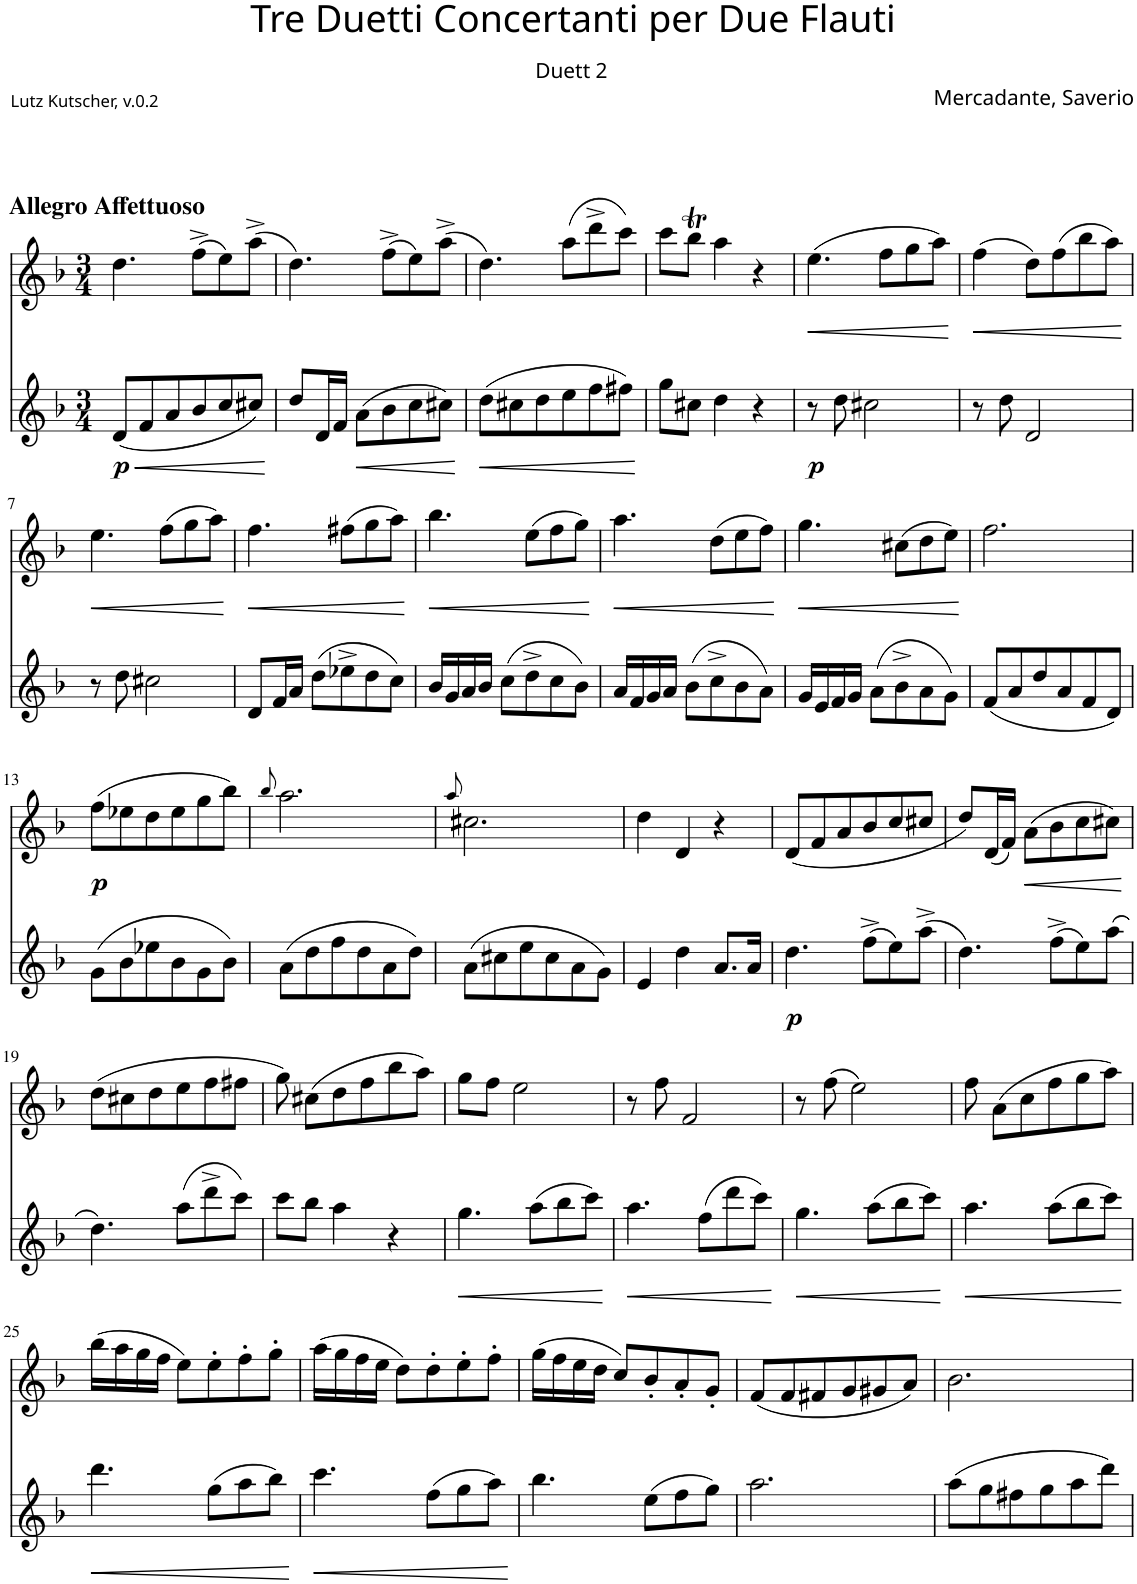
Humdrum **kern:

**kern	**dynam	**kern	**dynam
*part2	*part2	*part1	*part1
*staff2	*staff2	*staff1	*staff1
*I"Flöte	*	*I"Flöte	*
*I'Fl	*	*I'Fl	*
*clefG2	*	*clefG2	*
*k[b-]	*	*k[b-]	*
*M3/4	*	*M3/4	*
=1	=1	=1	=1
!	!	!LO:TX:a:B:t=Allegro Affettuoso	!
!	!LO:HP:b	!	!
!	!LO:DY:n=1:b	!	!
(8d/L	< p	4.dd\	.
8f/	.	.	.
8a/	.	.	.
8b-/	.	(8ff^\L	.
8cc/	.	8ee\)	.
8cc#X/J)	.	(8aa^\J	.
.	[	.	.
=2	=2	=2	=2
8dd/L	.	4.dd\)	.
16d/L	.	.	.
16f/JJ	.	.	.
!	!LO:HP:b	!	!
(8a\L	<	.	.
8b-\	.	(8ff^\L	.
8cc\	.	8ee\)	.
8cc#X\J)	.	(8aa^\J	.
.	[	.	.
=3	=3	=3	=3
!	!LO:HP:b	!	!
(8dd\L	<	4.dd\)	.
8cc#X\	.	.	.
8dd\	.	.	.
8ee\	.	(8aa\L	.
8ff\	.	8ddd^\	.
8ff#X\J)	.	8ccc\J)	.
.	[	.	.
=4	=4	=4	=4
8gg\L	.	8ccc\L	.
8cc#X\J	.	8bb-T\J	.
4dd\	.	4aa\	.
4r	.	4r	.
=5	=5	=5	=5
!	!LO:DY:b	!	!LO:HP:b
8r	p	(4.ee\	<
8dd\	.	.	.
2cc#X\	.	.	.
.	.	8ff\L	.
.	.	8gg\	.
.	.	8aa\J)	.
.	.	.	[
=6	=6	=6	=6
!	!	!	!LO:HP:b
8r	.	(4ff\	<
8dd\	.	.	.
2d/	.	8dd\L)	.
.	.	(8ff\	.
.	.	8bb-\	.
.	.	8aa\J)	.
.	.	.	[
!!LO:LB:g=z
=7	=7	=7	=7
!	!	!	!LO:HP:b
8r	.	4.ee\	<
8dd\	.	.	.
2cc#X\	.	.	.
.	.	(8ff\L	.
.	.	8gg\	.
.	.	8aa\J)	.
.	.	.	[
=8	=8	=8	=8
!	!	!	!LO:HP:b
8d/L	.	4.ff\	<
16f/L	.	.	.
16a/JJ	.	.	.
(8dd\L	.	.	.
8ee-X^\	.	(8ff#X\L	.
8dd\	.	8gg\	.
8cc\J)	.	8aa\J)	.
.	.	.	[
=9	=9	=9	=9
!	!	!	!LO:HP:b
16b-/LL	.	4.bb-\	<
16g/	.	.	.
16a/	.	.	.
16b-/JJ	.	.	.
(8cc\L	.	.	.
8dd^\	.	(8ee\L	.
8cc\	.	8ff\	.
8b-\J)	.	8gg\J)	.
.	.	.	[
=10	=10	=10	=10
!	!	!	!LO:HP:b
16a/LL	.	4.aa\	<
16f/	.	.	.
16g/	.	.	.
16a/JJ	.	.	.
(8b-\L	.	.	.
8cc^\	.	(8dd\L	.
8b-\	.	8ee\	.
8a\J)	.	8ff\J)	.
.	.	.	[
=11	=11	=11	=11
!	!	!	!LO:HP:b
16g/LL	.	4.gg\	<
16e/	.	.	.
16f/	.	.	.
16g/JJ	.	.	.
(8a\L	.	.	.
8b-^\	.	(8cc#X\L	.
8a\	.	8dd\	.
8g\J)	.	8ee\J)	.
.	.	.	[
=12	=12	=12	=12
(8f/L	.	2.ff\	.
8a/	.	.	.
8dd/	.	.	.
8a/	.	.	.
8f/	.	.	.
8d/J)	.	.	.
!!LO:LB:g=z
=13	=13	=13	=13
!	!	!	!LO:DY:b
(8g\L	.	(8ff\L	p
8b-\	.	8ee-X\	.
8ee-X\	.	8dd\	.
8b-\	.	8ee-\	.
8g\	.	8gg\	.
8b-\J)	.	8bb-\J)	.
=14	=14	=14	=14
.	.	8qbb-/	.
(8a\L	.	2.aa\	.
8dd\	.	.	.
8ff\	.	.	.
8dd\	.	.	.
8a\	.	.	.
8dd\J)	.	.	.
=15	=15	=15	=15
.	.	8qaa/	.
(8a\L	.	2.cc#X\	.
8cc#X\	.	.	.
8ee\	.	.	.
8cc#\	.	.	.
8a\	.	.	.
8g\J)	.	.	.
=16	=16	=16	=16
4e/	.	4dd\	.
4dd\	.	4d/	.
8.a/L	.	4r	.
16a/Jk	.	.	.
=17	=17	=17	=17
!	!LO:DY:b	!	!
4.dd\	p	(8d/L	.
.	.	8f/	.
.	.	8a/	.
(8ff^\L	.	8b-/	.
8ee\)	.	8cc/	.
(8aa^\J	.	8cc#X/J	.
=18	=18	=18	=18
4.dd\)	.	8dd/L)	.
.	.	(16d/L	.
.	.	16f/JJ)	.
!	!	!	!LO:HP:b
.	.	(8a\L	<
(8ff^\L	.	8b-\	.
8ee\)	.	8cc\	.
(8aa\J	.	8cc#X\J)	.
.	.	.	[
!!LO:LB:g=z
=19	=19	=19	=19
4.dd\)	.	(8dd\L	.
.	.	8cc#X\	.
.	.	8dd\	.
(8aa\L	.	8ee\	.
8ddd^\	.	8ff\	.
8ccc\J)	.	8ff#X\J	.
=20	=20	=20	=20
8ccc\L	.	8gg\)	.
8bb-\J	.	(8cc#X\L	.
4aa\	.	8dd\	.
.	.	8ff\	.
4r	.	8bb-\	.
.	.	8aa\J)	.
=21	=21	=21	=21
!	!LO:HP:b	!	!
4.gg\	<	8gg\L	.
.	.	8ff\J	.
.	.	2ee\	.
(8aa\L	.	.	.
8bb-\	.	.	.
8ccc\J)	.	.	.
.	[	.	.
=22	=22	=22	=22
!	!LO:HP:b	!	!
4.aa\	<	8r	.
.	.	8ff\	.
.	.	2f/	.
(8ff\L	.	.	.
8ddd\	.	.	.
8ccc\J)	.	.	.
.	[	.	.
=23	=23	=23	=23
!	!LO:HP:b	!	!
4.gg\	<	8r	.
.	.	(8ff\	.
.	.	2ee\)	.
(8aa\L	.	.	.
8bb-\	.	.	.
8ccc\J)	.	.	.
.	[	.	.
=24	=24	=24	=24
!	!LO:HP:b	!	!
4.aa\	<	8ff\	.
.	.	(8a\L	.
.	.	8cc\	.
(8aa\L	.	8ff\	.
8bb-\	.	8gg\	.
8ccc\J)	.	8aa\J)	.
.	[	.	.
!!LO:LB:g=z
=25	=25	=25	=25
!	!LO:HP:b	!	!
4.ddd\	<	(16bb-\LL	.
.	.	16aa\	.
.	.	16gg\	.
.	.	16ff\JJ	.
.	.	8ee\L)	.
(8gg\L	.	8ee'\	.
8aa\	.	8ff'\	.
8bb-\J)	.	8gg'\J	.
.	[	.	.
=26	=26	=26	=26
!	!LO:HP:b	!	!
4.ccc\	<	(16aa\LL	.
.	.	16gg\	.
.	.	16ff\	.
.	.	16ee\JJ	.
.	.	8dd\L)	.
(8ff\L	.	8dd'\	.
8gg\	.	8ee'\	.
8aa\J)	.	8ff'\J	.
.	[	.	.
=27	=27	=27	=27
4.bb-\	.	(16gg\LL	.
.	.	16ff\	.
.	.	16ee\	.
.	.	16dd\JJ	.
.	.	8cc/L)	.
(8ee\L	.	8b-'/	.
8ff\	.	8a'/	.
8gg\J)	.	8g'/J	.
=28	=28	=28	=28
2.aa\	.	(8f/L	.
.	.	8f/	.
.	.	8f#X/	.
.	.	8g/	.
.	.	8g#X/	.
.	.	8a/J)	.
=29	=29	=29	=29
(8aa\L	.	2.b-\	.
8gg\	.	.	.
8ff#X\	.	.	.
8gg\	.	.	.
8aa\	.	.	.
8ddd\J)	.	.	.
=	=	=	=
*-	*-	*-	*-
